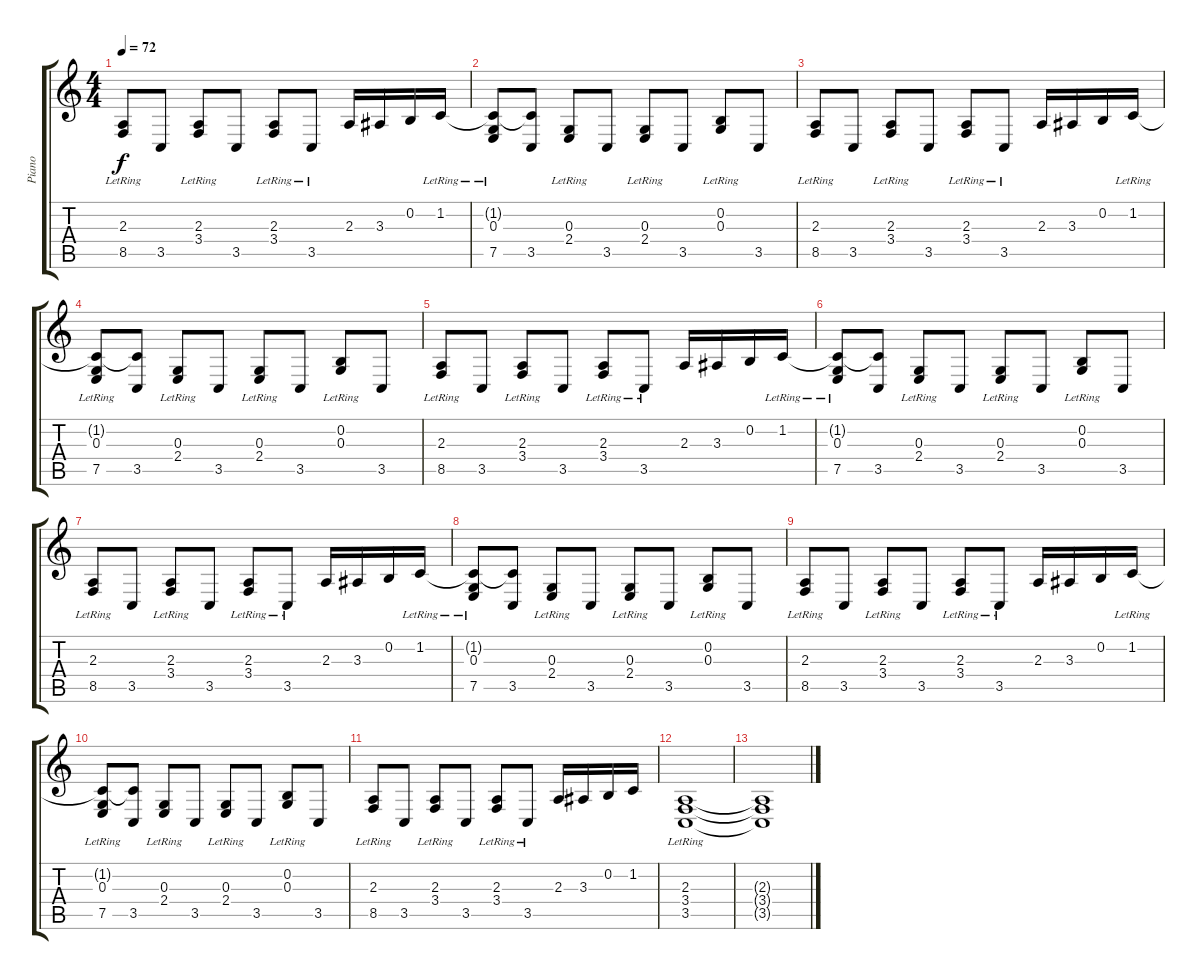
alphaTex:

\track ("Piano" "Piano") {instrument acousticgrandpiano}
\staff {score tabs}
\tuning (E4 B3 G3 D3 A2 E2) {hide}
\ts (4 4)
\tempo 72
\clef g2
\ks c
(2.3{lr} 8.5{lr}).8{dy f} 3.5.8 (2.3{lr} 3.4{lr}).8 3.5.8 (2.3{lr} 3.4{lr}).8 3.5{lr}.8 2.3.16 3.3.16 0.2.16 1.2{lr}.16 |
(1.2{t} 0.3{lr} 7.5{lr}).8 (1.2{t} 3.5).8 (0.3{lr} 2.4{lr}).8 3.5.8 (0.3{lr} 2.4{lr}).8 3.5.8 (0.2{lr} 0.3{lr}).8 3.5.8 |
(2.3{lr} 8.5{lr}).8 3.5.8 (2.3{lr} 3.4{lr}).8 3.5.8 (2.3{lr} 3.4{lr}).8 3.5{lr}.8 2.3.16 3.3.16 0.2.16 1.2{lr}.16 |
(1.2{t} 0.3{lr} 7.5{lr}).8 (1.2{t} 3.5).8 (0.3{lr} 2.4{lr}).8 3.5.8 (0.3{lr} 2.4{lr}).8 3.5.8 (0.2{lr} 0.3{lr}).8 3.5.8 |
(2.3{lr} 8.5{lr}).8 3.5.8 (2.3{lr} 3.4{lr}).8 3.5.8 (2.3{lr} 3.4{lr}).8 3.5{lr}.8 2.3.16 3.3.16 0.2.16 1.2{lr}.16 |
(1.2{t} 0.3{lr} 7.5{lr}).8 (1.2{t} 3.5).8 (0.3{lr} 2.4{lr}).8 3.5.8 (0.3{lr} 2.4{lr}).8 3.5.8 (0.2{lr} 0.3{lr}).8 3.5.8 |
(2.3{lr} 8.5{lr}).8 3.5.8 (2.3{lr} 3.4{lr}).8 3.5.8 (2.3{lr} 3.4{lr}).8 3.5{lr}.8 2.3.16 3.3.16 0.2.16 1.2{lr}.16 |
(1.2{t} 0.3{lr} 7.5{lr}).8 (1.2{t} 3.5).8 (0.3{lr} 2.4{lr}).8 3.5.8 (0.3{lr} 2.4{lr}).8 3.5.8 (0.2{lr} 0.3{lr}).8 3.5.8 |
(2.3{lr} 8.5{lr}).8 3.5.8 (2.3{lr} 3.4{lr}).8 3.5.8 (2.3{lr} 3.4{lr}).8 3.5{lr}.8 2.3.16 3.3.16 0.2.16 1.2{lr}.16 |
(1.2{t} 0.3{lr} 7.5{lr}).8 (1.2{t} 3.5).8 (0.3{lr} 2.4{lr}).8 3.5.8 (0.3{lr} 2.4{lr}).8 3.5.8 (0.2{lr} 0.3{lr}).8 3.5.8 |
(2.3{lr} 8.5{lr}).8 3.5.8 (2.3{lr} 3.4{lr}).8 3.5.8 (2.3{lr} 3.4{lr}).8 3.5{lr}.8 2.3.16 3.3.16 0.2.16 1.2.16 |
(2.3{lr} 3.4{lr} 3.5{lr}).1{volume 16} |
(2.3{t} 3.4{t} 3.5{t}).1
